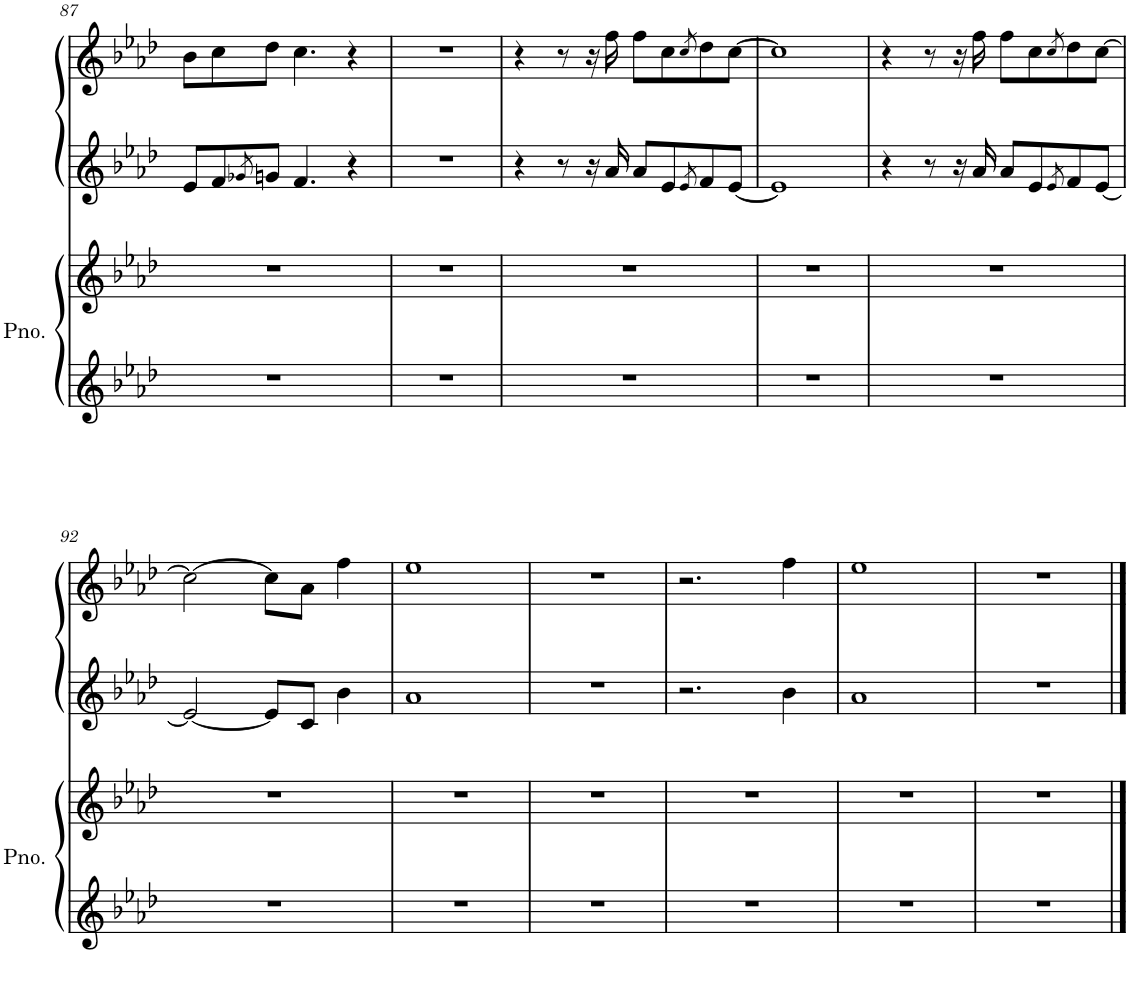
**kern	**kern	**kern	**kern
*part2	*part2	*part1	*part1
*staff4	*staff3	*staff2	*staff1
*I"钢琴	*	*I"Piano	*
*	*	*I'Pno	*
!!LO:PB:g=z
*clefG2	*clefG2	*clefG2	*clefG2
*k[b-e-a-d-]	*k[b-e-a-d-]	*k[b-e-a-d-]	*k[b-e-a-d-]
*M4/4	*M4/4	*M4/4	*M4/4
=87	=87	=87	=87
1r	1r	8e-/L	8b-\L
.	.	8f/	8cc\
.	.	8qg-X/	.
.	.	8gn/J	8dd-\J
.	.	4.f/	4.cc\
.	.	4r	4r
=88	=88	=88	=88
1r	1r	1r	1r
=89	=89	=89	=89
1r	1r	4r	4r
.	.	8r	8r
.	.	16r	16r
.	.	16a-/	16ff\
.	.	8a-/L	8ff\L
.	.	8e-/	8cc\
.	.	8qe-/	8qcc/
.	.	8f/	8dd-\
.	.	[8e-/J	[8cc\J
=90	=90	=90	=90
1r	1r	1e-]	1cc]
=91	=91	=91	=91
1r	1r	4r	4r
.	.	8r	8r
.	.	16r	16r
.	.	16a-/	16ff\
.	.	8a-/L	8ff\L
.	.	8e-/	8cc\
.	.	8qe-/	8qcc/
.	.	8f/	8dd-\
.	.	[8e-/J	[8cc\J
!!LO:LB:g=z
=92	=92	=92	=92
1r	1r	2e-/_	2cc\_
.	.	8e-/L]	8cc\L]
.	.	8c/J	8a-\J
.	.	4b-\	4ff\
=93	=93	=93	=93
1r	1r	1a-	1ee-
=94	=94	=94	=94
1r	1r	1r	1r
=95	=95	=95	=95
1r	1r	2.r	2.r
.	.	4b-\	4ff\
=96	=96	=96	=96
1r	1r	1a-	1ee-
=97	=97	=97	=97
1r	1r	1r	1r
==	==	==	==
*-	*-	*-	*-
